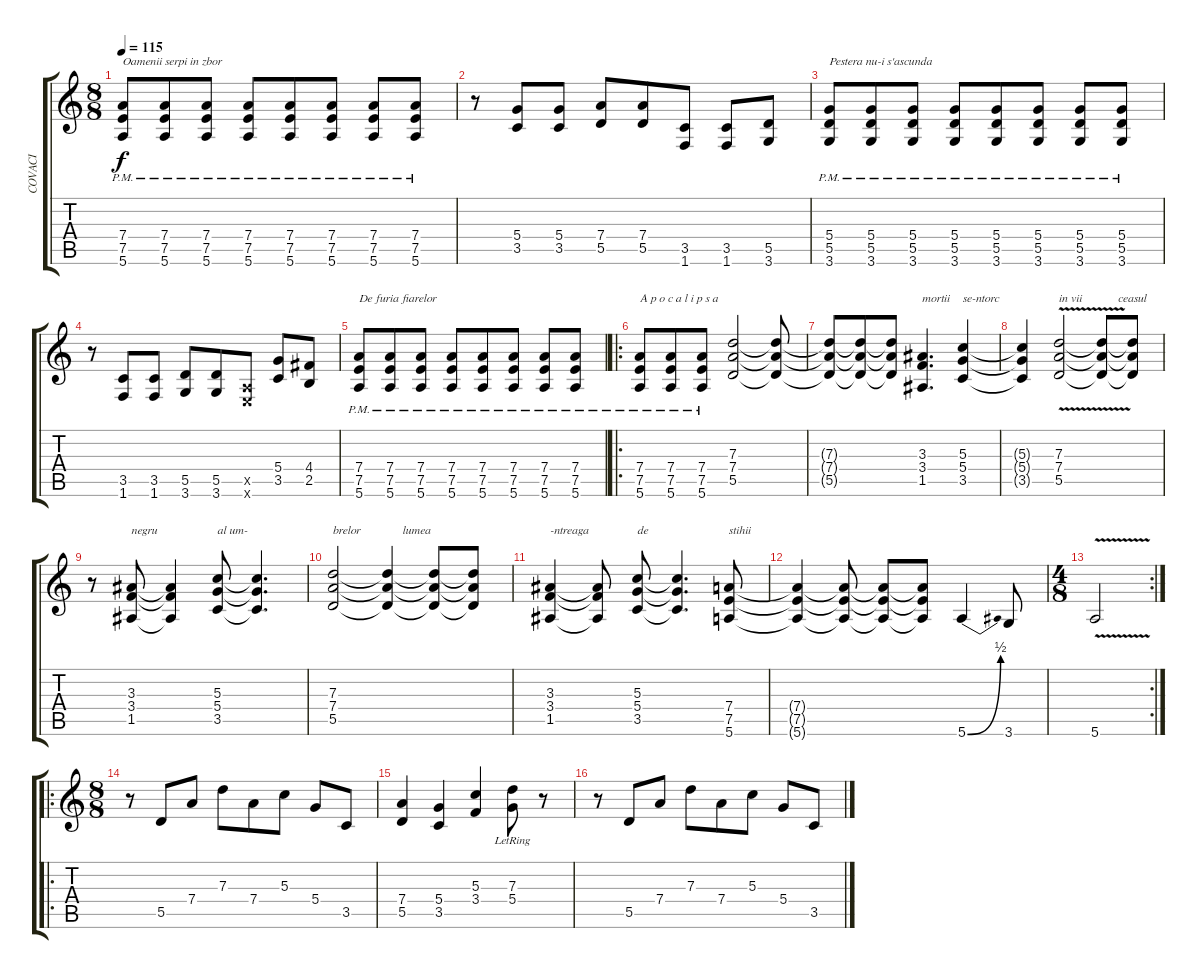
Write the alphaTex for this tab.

\track ("COVACI" "COVACI") {instrument distortionguitar}
\staff {score tabs}
\tuning (E4 B3 G3 D3 A2 E2) {hide}
\ts (8 8)
\tempo 115
\clef g2
\ks c
(7.4{pm} 7.5 5.6).8{txt "Oamenii serpi in zbor" dy f} (7.4{pm} 7.5 5.6).8 (7.4{pm} 7.5 5.6).8 (7.4{pm} 7.5 5.6).8 (7.4{pm} 7.5 5.6).8 (7.4{pm} 7.5 5.6).8 (7.4{pm} 7.5 5.6).8 (7.4{pm} 7.5 5.6).8 |
r.8 (5.4 3.5).8 (5.4 3.5).8 (7.4 5.5).8 (7.4 5.5).8 (3.5 1.6).8 (3.5 1.6).8 (5.5 3.6).8 |
(5.4{pm} 5.5 3.6).8{txt "Pestera nu-i s'ascunda"} (5.4{pm} 5.5 3.6).8 (5.4{pm} 5.5 3.6).8 (5.4{pm} 5.5 3.6).8 (5.4{pm} 5.5 3.6).8 (5.4{pm} 5.5 3.6).8 (5.4{pm} 5.5 3.6).8 (5.4{pm} 5.5 3.6).8 |
r.8 (3.5 1.6).8 (3.5 1.6).8 (5.5 3.6).8 (5.5 3.6).8 (0.5{x} 0.6{x}).8 (5.4 3.5).8 (4.4 2.5).8 |
(7.4{pm} 7.5 5.6).8{txt "De furia fiarelor"} (7.4{pm} 7.5 5.6).8 (7.4{pm} 7.5 5.6).8 (7.4{pm} 7.5 5.6).8 (7.4{pm} 7.5 5.6).8 (7.4{pm} 7.5 5.6).8 (7.4{pm} 7.5 5.6).8 (7.4{pm} 7.5 5.6).8 |
\ro
(7.4{pm} 7.5 5.6).8{txt "A p o c a l i p s a"} (7.4{pm} 7.5 5.6).8 (7.4{pm} 7.5 5.6).8 (7.3 7.4 5.5).2 (7.3{t} 7.4{t} 5.5{t}).8 |
(7.3{t} 7.4{t} 5.5{t}).8 (7.3{t} 7.4{t} 5.5{t}).8 (7.3{t} 7.4{t} 5.5{t}).8 (3.3 3.4 1.5).4{d txt "mortii"} (5.3 5.4 3.5).4{txt "se-ntorc"} |
(5.3{t} 5.4{t} 3.5{t}).4 (7.3{v} 7.4 5.5).2{txt "in vii            ceasul"} (7.3{t} 7.4{t} 5.5{t}).8 (7.3{t} 7.4{t} 5.5{t}).8 |
r.8 (3.3 3.4 1.5).8{txt "negru "} (3.3{t} 3.4{t} 1.5{t}).4 (5.3 5.4 3.5).8{txt "al um-"} (5.3{t} 5.4{t} 3.5{t}).4{d} |
(7.3 7.4 5.5).2{txt "brelor              lumea"} (7.3{t} 7.4{t} 5.5{t}).4 (7.3{t} 7.4{t} 5.5{t}).8 (7.3{t} 7.4{t} 5.5{t}).8 |
(3.3 3.4 1.5).4{txt "-ntreaga"} (3.3{t} 3.4{t} 1.5{t}).8 (5.3 5.4 3.5).8{txt "de"} (5.3{t} 5.4{t} 3.5{t}).4{d} (7.4 7.5 5.6).8{txt "stihii"} |
(7.4{t} 7.5{t} 5.6{t}).4 (7.4{t} 7.5{t} 5.6{t}).8 (7.4{t} 7.5{t} 5.6{t}).8 (7.4{t} 7.5{t} 5.6{t}).8 5.6{be (bend 0 0 60 2)}.4 3.6.8 |
\rc 2
\ts (4 8)
5.6{v}.2 |
\ro
\ts (8 8)
r.8 5.5.8 7.4.8 7.3.8 7.4.8 5.3.8 5.4.8 3.5.8 |
(7.4 5.5).4 (5.4 3.5).4 (5.3 3.4).4 (7.3{lr} 5.4).8 r.8 |
r.8 5.5.8 7.4.8 7.3.8 7.4.8 5.3.8 5.4.8 3.5.8
